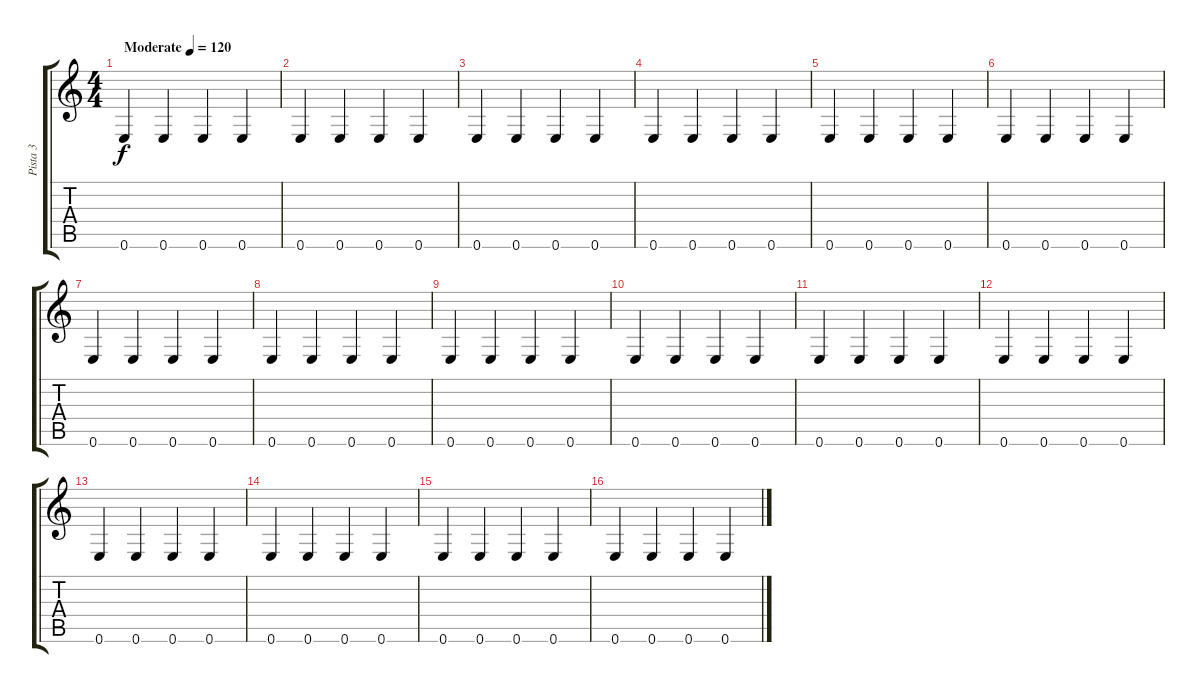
\track ("Pista 3" "Pista 3") {instrument electricguitarjazz}
\staff {score tabs}
\tuning (E4 B3 G3 D3 A2 E2) {hide}
\ts (4 4)
\tempo (120 "Moderate")
\clef g2
\ks c
0.6.4{dy f instrument electricguitarjazz} 0.6.4 0.6.4 0.6.4 |
0.6.4 0.6.4 0.6.4 0.6.4 |
0.6.4 0.6.4 0.6.4 0.6.4 |
0.6.4 0.6.4 0.6.4 0.6.4 |
0.6.4 0.6.4 0.6.4 0.6.4 |
0.6.4 0.6.4 0.6.4 0.6.4 |
0.6.4 0.6.4 0.6.4 0.6.4 |
0.6.4 0.6.4 0.6.4 0.6.4 |
0.6.4 0.6.4 0.6.4 0.6.4 |
0.6.4 0.6.4 0.6.4 0.6.4 |
0.6.4 0.6.4 0.6.4 0.6.4 |
0.6.4 0.6.4 0.6.4 0.6.4 |
0.6.4 0.6.4 0.6.4 0.6.4 |
0.6.4 0.6.4 0.6.4 0.6.4 |
0.6.4 0.6.4 0.6.4 0.6.4 |
0.6.4 0.6.4 0.6.4 0.6.4
